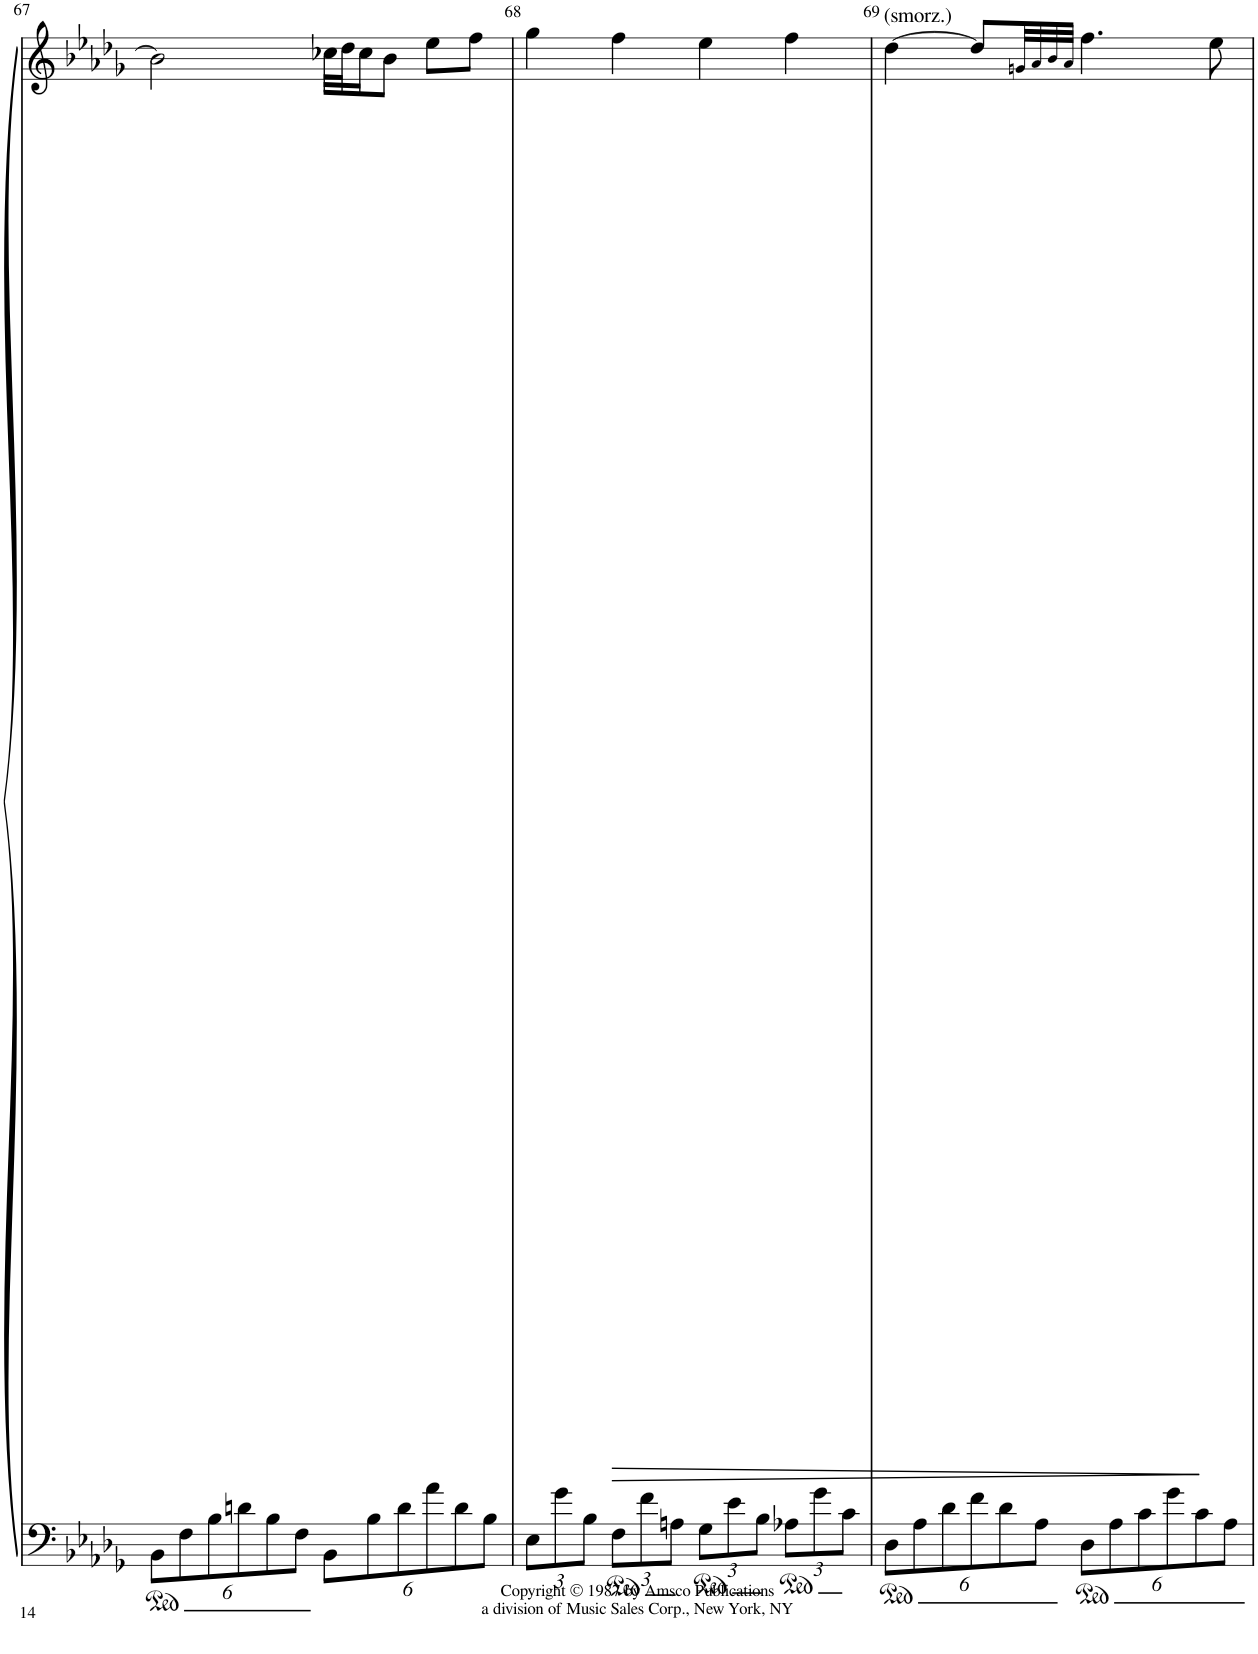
**kern	**kern	**dynam
*part1	*part1	*part1
*staff2	*staff1	*staff1/2
*I"Piano	*	*
*I'Pno	*	*
!!LO:PB:g=z
*clefF4	*clefG2	*
*k[b-e-a-d-g-]	*k[b-e-a-d-g-]	*
*M4/4	*M4/4	*
*met(c)	*met(c)	*
*Xbrackettup	*	*
=67	=67	=67
12BB-\L	2b-\]	.
12F\	.	.
12B-\	.	.
12dn\	.	.
12B-\	.	.
12F\J	.	.
12BB-\L	32cc-X\LLL	.
.	32dd-\J	.
.	16cc-\J	.
12B-\	.	.
.	8b-\J	.
12d\	.	.
12a-\	8ee-\L	.
12d\	.	.
.	8ff\J	.
12B-\J	.	.
=68	=68	=68
12E-\L	4gg-\	.
12g-\	.	.
12B-\J	.	.
!	!	!LO:HP:b
12F\L	4ff\	>
12f\	.	.
12An\J	.	.
12G-\L	4ee-\	.
12e-\	.	.
12B-\J	.	.
12A-X\L	4ff\	.
12g-\	.	.
12c\J	.	.
=69	=69	=69
!	!LO:TX:a:t=(smorz.)	!
12D-\L	[4dd-\	.
12A-\	.	.
12d-\	.	.
12f\	8dd-/L]	.
12d-\	.	.
.	32gn!/LL	.
.	32a-!/	.
12A-\J	.	.
.	32b-!/	.
.	32a-!/JJJ	.
12D-\L	4.ff\	.
12A-\	.	.
12c\	.	.
12g-\	.	.
12c\	.	.
.	8ee-\	]
12A-\J	.	.
=	=	=
*-	*-	*-
